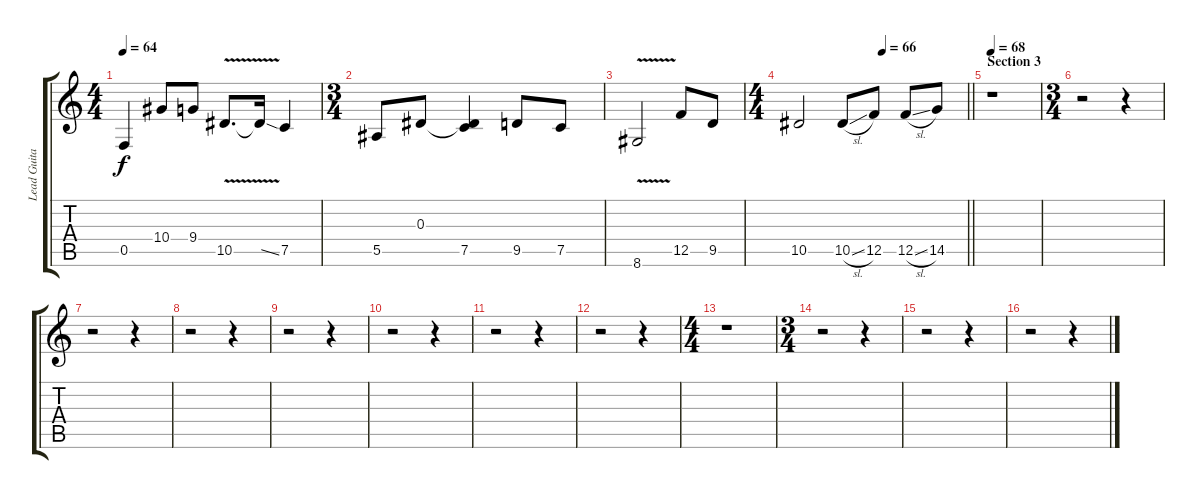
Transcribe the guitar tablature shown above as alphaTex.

\track ("Lead Guitar 1 (Distortion)" "Lead Guita") {instrument distortionguitar}
\staff {score tabs}
\tuning (C4 G3 Eb3 Bb2 F2 C2) {hide}
\ts (4 4)
\tempo 64
\clef g2
\ks c
0.5.4{dy f} 10.4.8 9.4.8 10.5{v}.8{d} 10.5{ss t}.16 7.5.4 |
\ts (3 4)
5.5.8 0.3.8 (0.3{t} 7.5).4 9.5.8 7.5.8 |
8.6{v}.2 12.5.8 9.5.8 |
\ts (4 4)
\tempo (66 0.5)
\barLineRight lightlight
10.5.2 10.5{sl}.8 12.5.8 12.5{sl}.8 14.5.8 |
\section ("" "Section 3")
\tempo 68
r.1 |
\ts (3 4)
r.2 r.4 |
r.2 r.4 |
r.2 r.4 |
r.2 r.4 |
r.2 r.4 |
r.2 r.4 |
r.2 r.4 |
\ts (4 4)
r.1 |
\ts (3 4)
r.2 r.4 |
r.2 r.4 |
r.2 r.4
